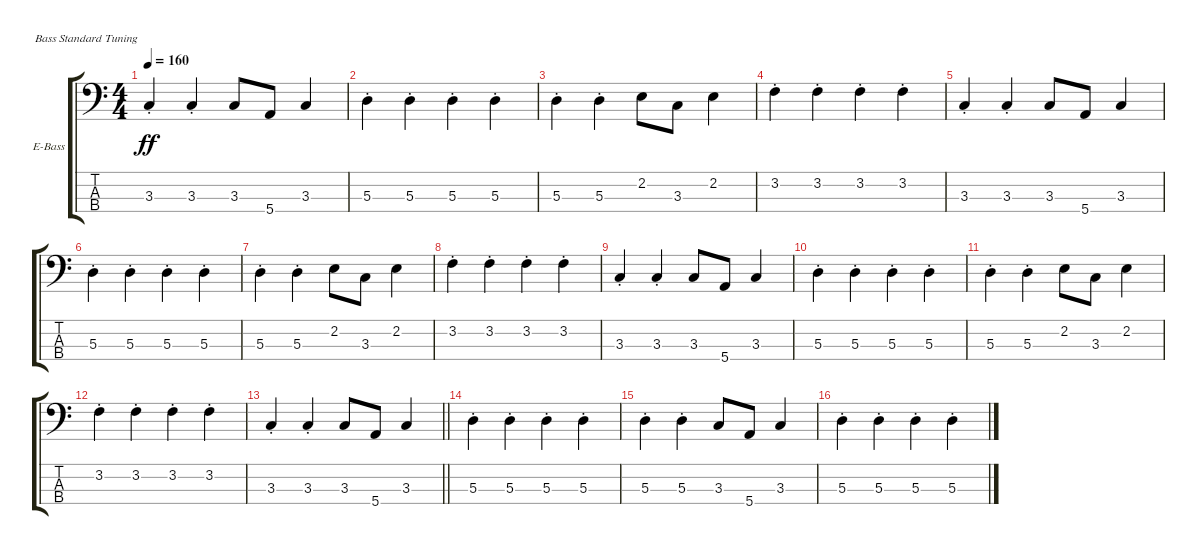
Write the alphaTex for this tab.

\bracketExtendMode groupsimilarinstruments
\firstSystemTrackNameOrientation horizontal
\otherSystemsTrackNameOrientation horizontal
\track ("Бас" "E-Bass") {instrument electricbassfinger}
\staff {score tabs}
\tuning (G2 D2 A1 E1)
\ts (4 4)
\tempo 160
\clef f4
\ks c
3.3{st}.4{dy ff} 3.3{st}.4 3.3.8 5.4.8 3.3.4 |
5.3{st}.4 5.3{st}.4 5.3{st}.4 5.3{st}.4 |
5.3{st}.4 5.3{st}.4 2.2.8 3.3.8 2.2.4 |
3.2{st}.4 3.2{st}.4 3.2{st}.4 3.2{st}.4 |
3.3{st}.4 3.3{st}.4 3.3.8 5.4.8 3.3.4 |
5.3{st}.4 5.3{st}.4 5.3{st}.4 5.3{st}.4 |
5.3{st}.4 5.3{st}.4 2.2.8 3.3.8 2.2.4 |
3.2{st}.4 3.2{st}.4 3.2{st}.4 3.2{st}.4 |
3.3{st}.4 3.3{st}.4 3.3.8 5.4.8 3.3.4 |
5.3{st}.4 5.3{st}.4 5.3{st}.4 5.3{st}.4 |
5.3{st}.4 5.3{st}.4 2.2.8 3.3.8 2.2.4 |
3.2{st}.4 3.2{st}.4 3.2{st}.4 3.2{st}.4 |
\barLineRight lightlight
3.3{st}.4 3.3{st}.4 3.3.8 5.4.8 3.3.4 |
5.3{st}.4 5.3{st}.4 5.3{st}.4 5.3{st}.4 |
5.3{st}.4 5.3{st}.4 3.3.8 5.4.8 3.3.4 |
5.3{st}.4 5.3{st}.4 5.3{st}.4 5.3{st}.4
